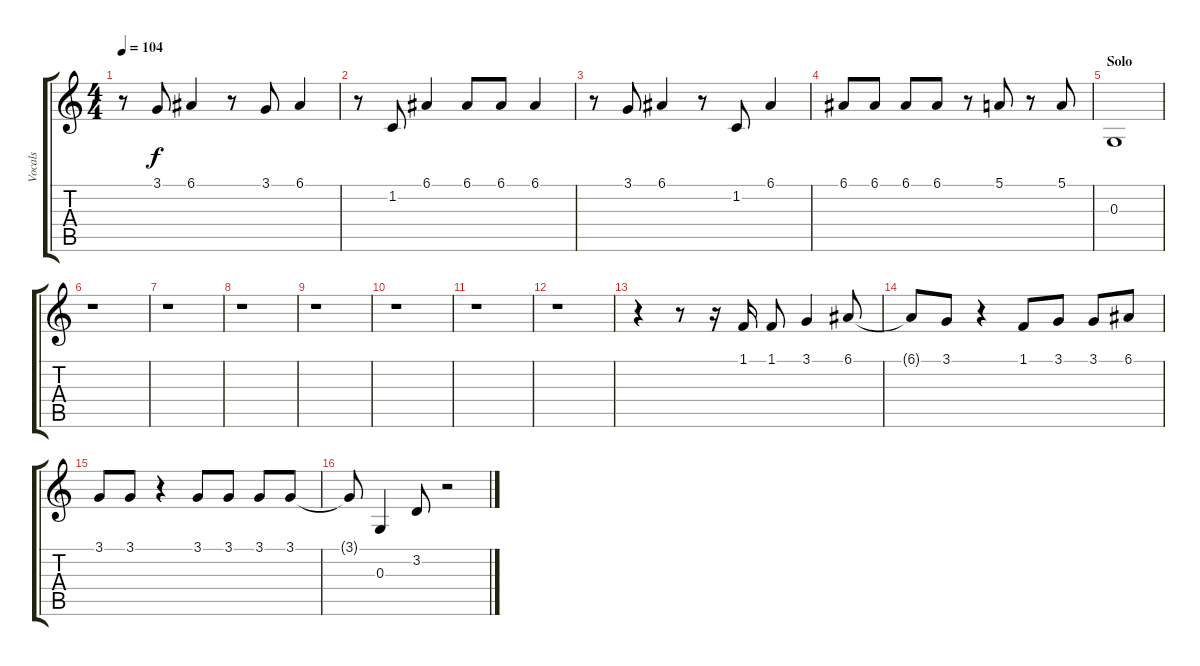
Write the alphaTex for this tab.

\track ("Vocals" "Vocals") {instrument synthvoice}
\staff {score tabs}
\tuning (E4 B3 G3 D3 A2 E2) {hide}
\ts (4 4)
\tempo 104
\clef g2
\ks c
r.8{dy f} 3.1.8 6.1.4 r.8 3.1.8 6.1.4 |
r.8 1.2.8 6.1.4 6.1.8 6.1.8 6.1.4 |
r.8 3.1.8 6.1.4 r.8 1.2.8 6.1.4 |
6.1.8 6.1.8 6.1.8 6.1.8 r.8 5.1.8 r.8 5.1.8 |
\section ("" "Solo")
0.3.1 |
r.1 |
r.1 |
r.1 |
r.1 |
r.1 |
r.1 |
r.1 |
r.4 r.8 r.16 1.1.16 1.1.8 3.1.4 6.1.8 |
6.1{t}.8 3.1.8 r.4 1.1.8 3.1.8 3.1.8 6.1.8 |
3.1.8 3.1.8 r.4 3.1.8 3.1.8 3.1.8 3.1.8 |
3.1{t}.8 0.3.4 3.2.8 r.2
